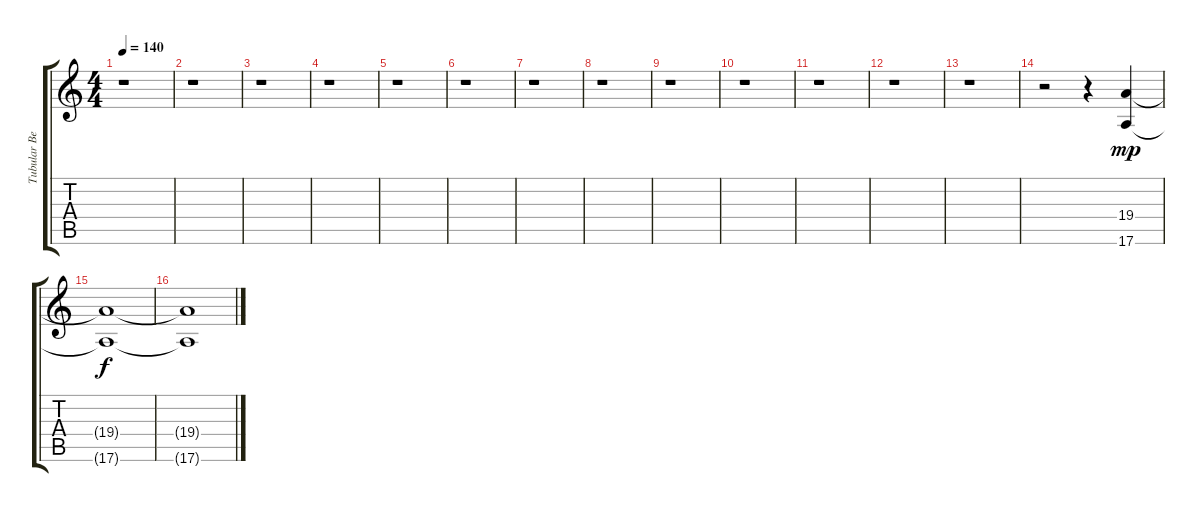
\track ("Tubular Bells" "Tubular Be") {instrument tubularbells}
\staff {score tabs}
\tuning (E4 B3 G3 D3 A2 E2) {hide}
\ts (4 4)
\tempo 140
\clef g2
\ks c
r.1{dy mp instrument tubularbells} |
r.1 |
r.1 |
r.1 |
r.1 |
r.1 |
r.1 |
r.1 |
r.1 |
r.1 |
r.1 |
r.1 |
r.1 |
r.2 r.4 (19.4 17.6).4 |
(19.4{t} 17.6{t}).1{dy f} |
(19.4{t} 17.6{t}).1
